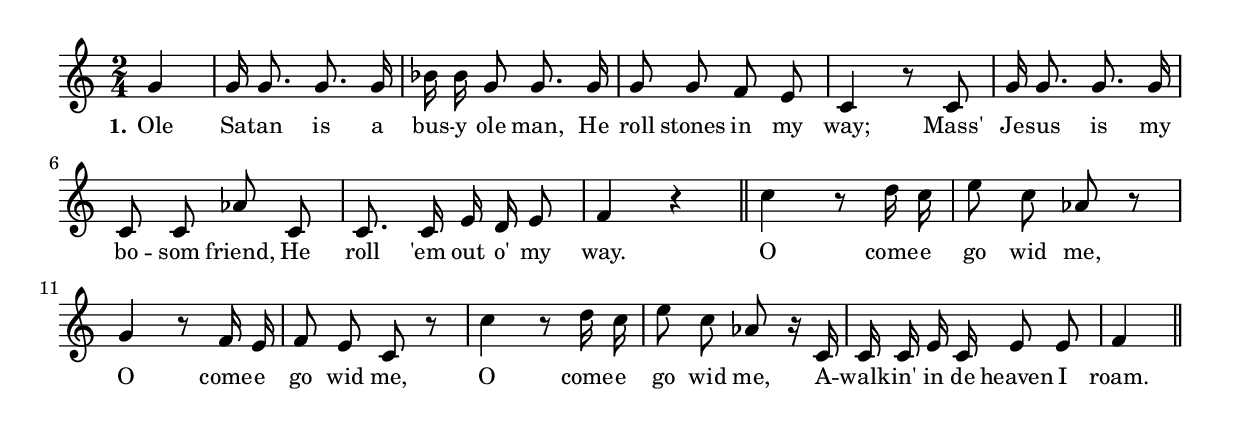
% 077.ly - Score sheet for "Come Go With Me"
% Copyright (C) 2007  Marcus Brinkmann <marcus@gnu.org>
%
% This score sheet is free software; you can redistribute it and/or
% modify it under the terms of the Creative Commons Legal Code
% Attribution-ShareALike as published by Creative Commons; either
% version 2.0 of the License, or (at your option) any later version.
%
% This score sheet is distributed in the hope that it will be useful,
% but WITHOUT ANY WARRANTY; without even the implied warranty of
% MERCHANTABILITY or FITNESS FOR A PARTICULAR PURPOSE.  See the
% Creative Commons Legal Code Attribution-ShareALike for more details.
%
% You should have received a copy of the Creative Commons Legal Code
% Attribution-ShareALike along with this score sheet; if not, write to
% Creative Commons, 543 Howard Street, 5th Floor,
% San Francisco, CA 94105-3013  United States

\version "2.10.0"

%\header
%{
%  title = "Come Go With Me"
%  composer = "trad."
%}

melody =
<<
     \context Voice
    {
	\set Staff.midiInstrument = "acoustic grand"
	\override Staff.VerticalAxisGroup #'minimum-Y-extent = #'(0 . 0)
	
	\autoBeamOff

	\time 2/4
	\clef violin
	\key c \major
	{
	    \partial 4 g'4 | g'16 g'8. g'8. g'16 |
	    bes'16 bes' g'8 g'8. g'16 |
	    g'8 g' f' e' | c'4 r8 c' |
	    g'16 g'8. g'8. g'16 |
	    c'8 c' as' c' | c'8. c'16 e' d' e'8 |
	    f'4 r \bar "||"

	    c''4 r8 d''16 c'' | e''8 c'' as' r |
	    g'4 r8 f'16 e' | f'8 e' c' r |
	    c''4 r8 d''16 c'' | e''8 c'' as' r16 c' |
	    c'16 c' e' c' e'8 e' f'4 \bar "||"
	}
    }
    \lyricsto "" \new Lyrics
    {
        \override LyricText #'font-size = #0
        \override StanzaNumber #'font-size = #-1

	\set stanza = "1."
	Ole Sa -- tan is a bus -- y ole man,
	He roll stones in my way;
	Mass' Je -- sus is my bo -- som friend,
	He roll 'em out o' my way.
	O come -- e go wid me,
	O come -- e go wid me,
	O come -- e go wid me,
	A -- walk -- in' in de heaven I roam.
    }
>>


\score
{
  \new Staff { \melody }

  \layout { indent = 0.0 }
}

\score
{
  \new Staff { \unfoldRepeats \melody }

  
  \midi {
    \context {
      \Score
      tempoWholesPerMinute = #(ly:make-moment 60 4)
      }
    }


}
